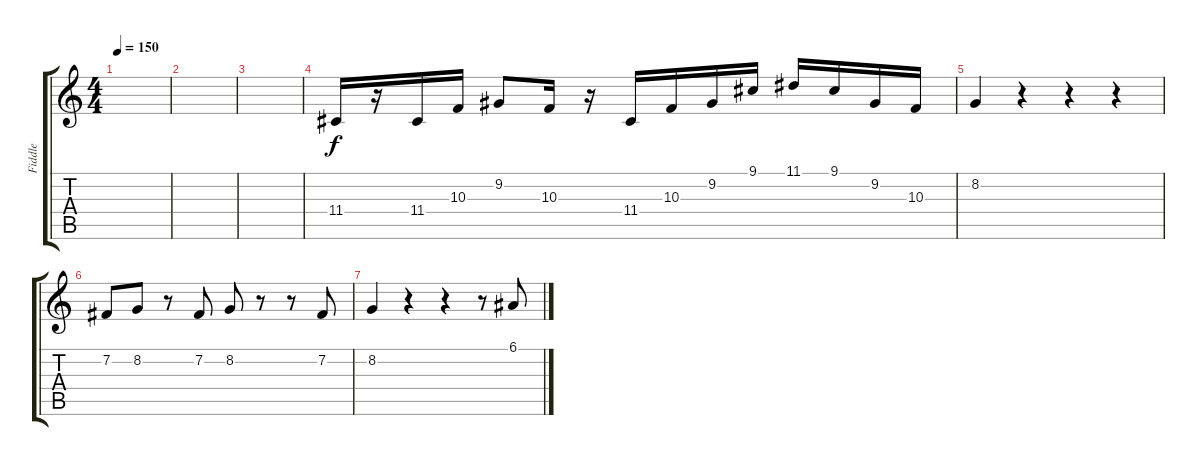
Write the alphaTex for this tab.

\track ("Fiddle" "Fiddle") {instrument fiddle}
\staff {score tabs}
\tuning (E4 B3 G3 D3 A2 E2) {hide}
\ts (4 4)
\tempo 150
\clef g2
\ks c
|
|
|
11.4.16 r.16 11.4.16 10.3.16 9.2.8 10.3.16 r.16 11.4.16 10.3.16 9.2.16 9.1.16 11.1.16 9.1.16 9.2.16 10.3.16 |
8.2.4 r.4 r.4 r.4 |
7.2.8 8.2.8 r.8 7.2.8 8.2.8 r.8 r.8 7.2.8 |
8.2.4 r.4 r.4 r.8 6.1.8
